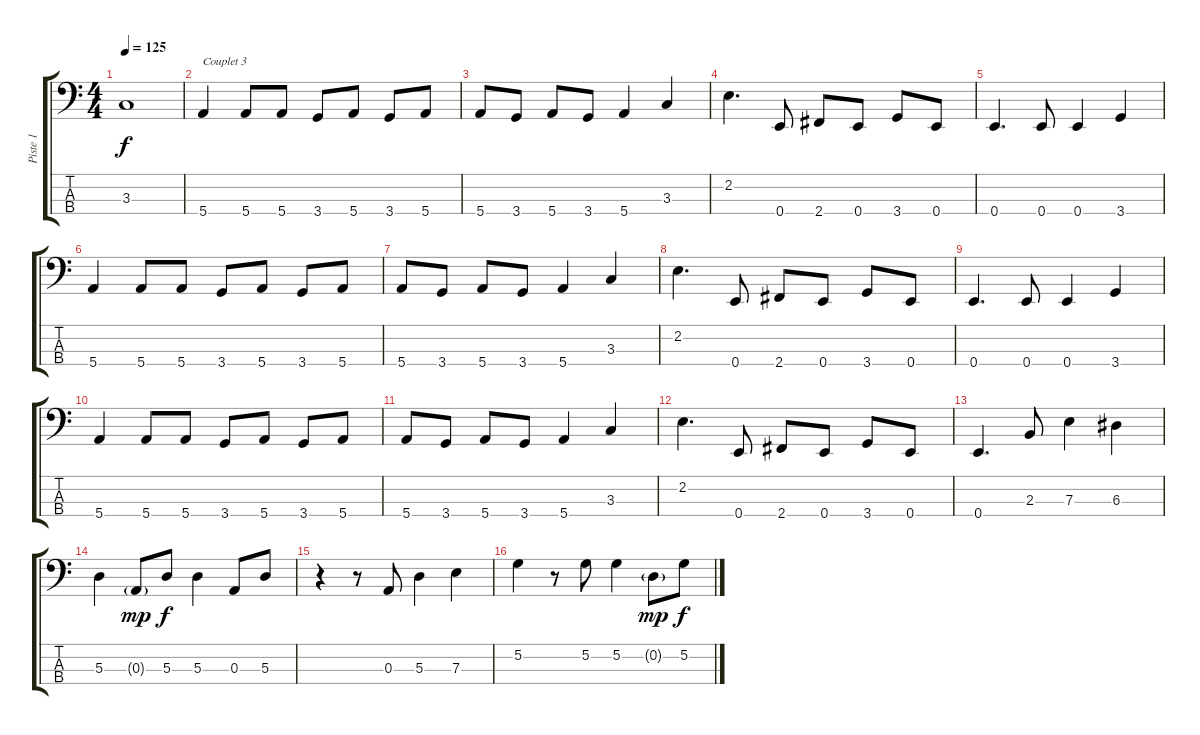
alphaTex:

\track ("Piste 1" "Piste 1") {instrument electricbassfinger}
\staff {score tabs}
\tuning (G2 D2 A1 E1) {hide}
\ts (4 4)
\tempo 125
\clef f4
\ks c
3.3{t}.1{dy f} |
5.4.4{txt "Couplet 3"} 5.4.8 5.4.8 3.4.8 5.4.8 3.4.8 5.4.8 |
5.4.8 3.4.8 5.4.8 3.4.8 5.4.4 3.3.4 |
2.2.4{d} 0.4.8 2.4.8 0.4.8 3.4.8 0.4.8 |
0.4.4{d} 0.4.8 0.4.4 3.4.4 |
5.4.4 5.4.8 5.4.8 3.4.8 5.4.8 3.4.8 5.4.8 |
5.4.8 3.4.8 5.4.8 3.4.8 5.4.4 3.3.4 |
2.2.4{d} 0.4.8 2.4.8 0.4.8 3.4.8 0.4.8 |
0.4.4{d} 0.4.8 0.4.4 3.4.4 |
5.4.4 5.4.8 5.4.8 3.4.8 5.4.8 3.4.8 5.4.8 |
5.4.8 3.4.8 5.4.8 3.4.8 5.4.4 3.3.4 |
2.2.4{d} 0.4.8 2.4.8 0.4.8 3.4.8 0.4.8 |
0.4.4{d} 2.3.8 7.3.4 6.3.4 |
5.3.4 0.3{g}.8{dy mp} 5.3.8{dy f} 5.3.4 0.3.8 5.3.8 |
r.4 r.8 0.3.8 5.3.4 7.3.4 |
5.2.4 r.8 5.2.8 5.2.4 0.2{g}.8{dy mp} 5.2.8{dy f}
